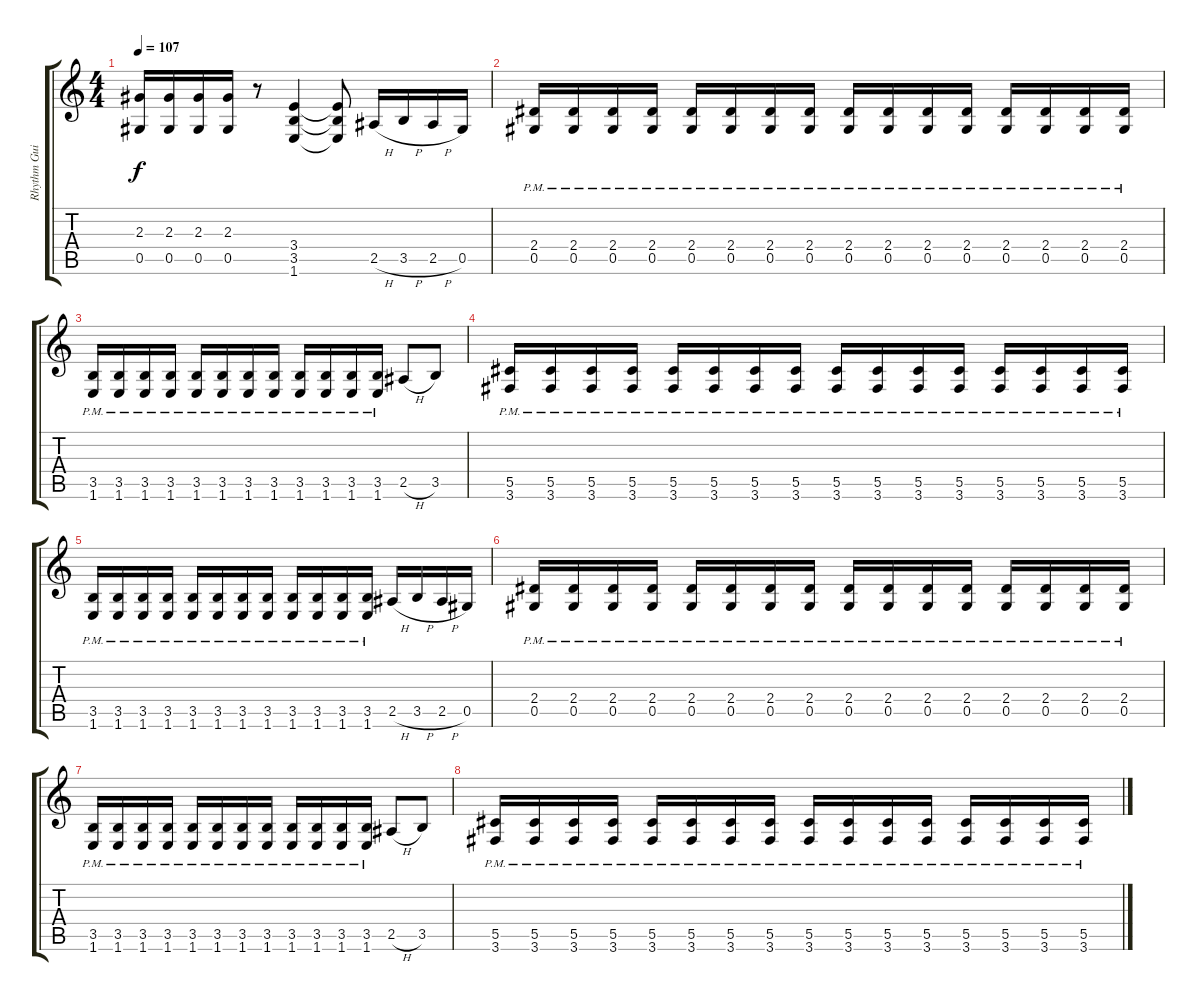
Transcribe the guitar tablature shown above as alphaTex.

\track ("Rhythm Guitar   " "Rhythm Gui") {instrument overdrivenguitar}
\staff {score tabs}
\tuning (Eb4 Bb3 Gb3 Db3 Ab2 Eb2) {hide}
\ts (4 4)
\tempo 107
\clef g2
\ks c
(2.3 0.5).16{dy f} (2.3 0.5).16 (2.3 0.5).16 (2.3 0.5).16 r.8 (3.4 3.5 1.6).4 (3.4{t} 3.5{t} 1.6{t}).8 2.5{h}.16 3.5{h}.16 2.5{h}.16 0.5.16 |
(2.4{pm} 0.5{pm}).16 (2.4{pm} 0.5{pm}).16 (2.4{pm} 0.5{pm}).16 (2.4{pm} 0.5{pm}).16 (2.4{pm} 0.5{pm}).16 (2.4{pm} 0.5{pm}).16 (2.4{pm} 0.5{pm}).16 (2.4{pm} 0.5{pm}).16 (2.4{pm} 0.5{pm}).16 (2.4{pm} 0.5{pm}).16 (2.4{pm} 0.5{pm}).16 (2.4{pm} 0.5{pm}).16 (2.4{pm} 0.5{pm}).16 (2.4{pm} 0.5{pm}).16 (2.4{pm} 0.5{pm}).16 (2.4{pm} 0.5{pm}).16 |
(3.5{pm} 1.6{pm}).16 (3.5{pm} 1.6{pm}).16 (3.5{pm} 1.6{pm}).16 (3.5{pm} 1.6{pm}).16 (3.5{pm} 1.6{pm}).16 (3.5{pm} 1.6{pm}).16 (3.5{pm} 1.6{pm}).16 (3.5{pm} 1.6{pm}).16 (3.5{pm} 1.6{pm}).16 (3.5{pm} 1.6{pm}).16 (3.5{pm} 1.6{pm}).16 (3.5{pm} 1.6{pm}).16 2.5{h}.8 3.5.8 |
(5.5{pm} 3.6{pm}).16 (5.5{pm} 3.6{pm}).16 (5.5{pm} 3.6{pm}).16 (5.5{pm} 3.6{pm}).16 (5.5{pm} 3.6{pm}).16 (5.5{pm} 3.6{pm}).16 (5.5{pm} 3.6{pm}).16 (5.5{pm} 3.6{pm}).16 (5.5{pm} 3.6{pm}).16 (5.5{pm} 3.6{pm}).16 (5.5{pm} 3.6{pm}).16 (5.5{pm} 3.6{pm}).16 (5.5{pm} 3.6{pm}).16 (5.5{pm} 3.6{pm}).16 (5.5{pm} 3.6{pm}).16 (5.5{pm} 3.6{pm}).16 |
(3.5{pm} 1.6{pm}).16 (3.5{pm} 1.6{pm}).16 (3.5{pm} 1.6{pm}).16 (3.5{pm} 1.6{pm}).16 (3.5{pm} 1.6{pm}).16 (3.5{pm} 1.6{pm}).16 (3.5{pm} 1.6{pm}).16 (3.5{pm} 1.6{pm}).16 (3.5{pm} 1.6{pm}).16 (3.5{pm} 1.6{pm}).16 (3.5{pm} 1.6{pm}).16 (3.5{pm} 1.6{pm}).16 2.5{h}.16 3.5{h}.16 2.5{h}.16 0.5.16 |
(2.4{pm} 0.5{pm}).16 (2.4{pm} 0.5{pm}).16 (2.4{pm} 0.5{pm}).16 (2.4{pm} 0.5{pm}).16 (2.4{pm} 0.5{pm}).16 (2.4{pm} 0.5{pm}).16 (2.4{pm} 0.5{pm}).16 (2.4{pm} 0.5{pm}).16 (2.4{pm} 0.5{pm}).16 (2.4{pm} 0.5{pm}).16 (2.4{pm} 0.5{pm}).16 (2.4{pm} 0.5{pm}).16 (2.4{pm} 0.5{pm}).16 (2.4{pm} 0.5{pm}).16 (2.4{pm} 0.5{pm}).16 (2.4{pm} 0.5{pm}).16 |
(3.5{pm} 1.6{pm}).16 (3.5{pm} 1.6{pm}).16 (3.5{pm} 1.6{pm}).16 (3.5{pm} 1.6{pm}).16 (3.5{pm} 1.6{pm}).16 (3.5{pm} 1.6{pm}).16 (3.5{pm} 1.6{pm}).16 (3.5{pm} 1.6{pm}).16 (3.5{pm} 1.6{pm}).16 (3.5{pm} 1.6{pm}).16 (3.5{pm} 1.6{pm}).16 (3.5{pm} 1.6{pm}).16 2.5{h}.8 3.5.8 |
(5.5{pm} 3.6{pm}).16 (5.5{pm} 3.6{pm}).16 (5.5{pm} 3.6{pm}).16 (5.5{pm} 3.6{pm}).16 (5.5{pm} 3.6{pm}).16 (5.5{pm} 3.6{pm}).16 (5.5{pm} 3.6{pm}).16 (5.5{pm} 3.6{pm}).16 (5.5{pm} 3.6{pm}).16 (5.5{pm} 3.6{pm}).16 (5.5{pm} 3.6{pm}).16 (5.5{pm} 3.6{pm}).16 (5.5{pm} 3.6{pm}).16 (5.5{pm} 3.6{pm}).16 (5.5{pm} 3.6{pm}).16 (5.5{pm} 3.6{pm}).16
